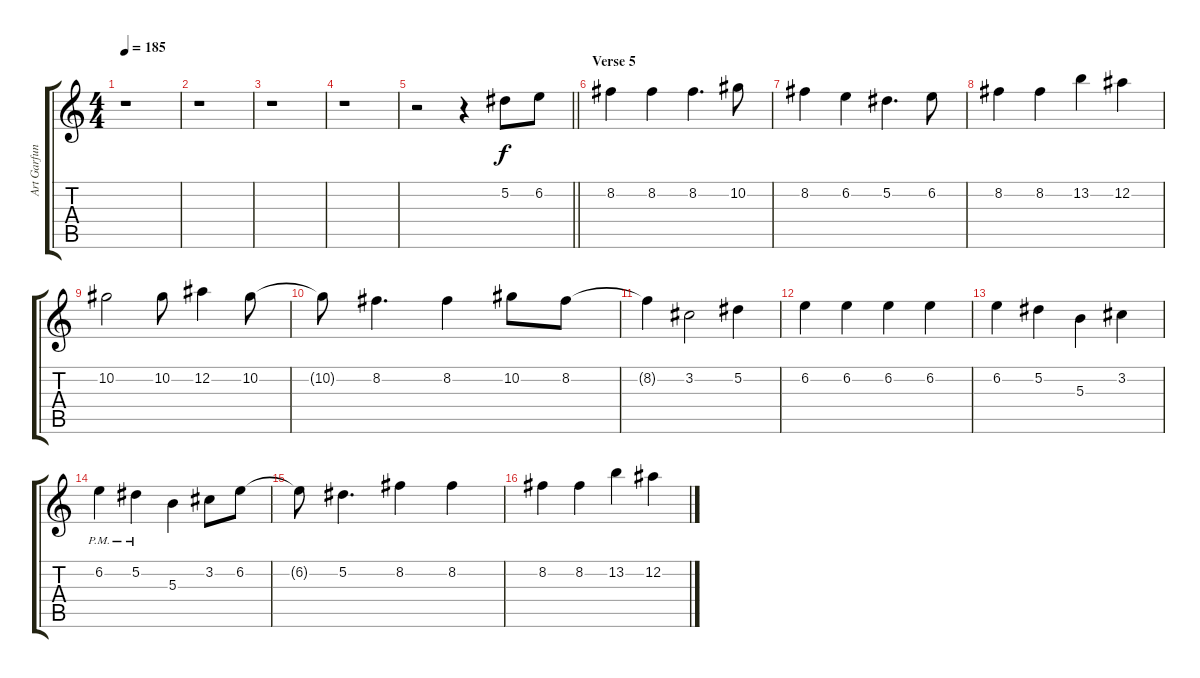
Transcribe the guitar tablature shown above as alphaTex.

\track ("Art Garfunkel" "Art Garfun") {instrument acousticguitarnylon}
\staff {score tabs}
\tuning (Eb4 Bb3 Gb3 Db3 Ab2 Eb2) {hide}
\ts (4 4)
\tempo 185
\clef g2
\ks c
r.1{dy f} |
r.1 |
r.1 |
r.1 |
\barLineRight lightlight
r.2 r.4 5.2.8 6.2.8 |
\section ("" "Verse 5")
8.2.4 8.2.4 8.2.4{d} 10.2.8 |
8.2.4 6.2.4 5.2.4{d} 6.2.8 |
8.2.4 8.2.4 13.2.4 12.2.4 |
10.2.2 10.2.8 12.2.4 10.2.8 |
10.2{t}.8 8.2.4{d} 8.2.4 10.2.8 8.2.8 |
8.2{t}.4 3.2.2 5.2.4 |
6.2.4 6.2.4 6.2.4 6.2.4 |
6.2.4 5.2.4 5.3.4 3.2.4 |
6.2{pm}.4 5.2{pm}.4 5.3.4 3.2.8 6.2.8 |
6.2{t}.8 5.2.4{d} 8.2.4 8.2.4 |
8.2.4 8.2.4 13.2.4 12.2.4
